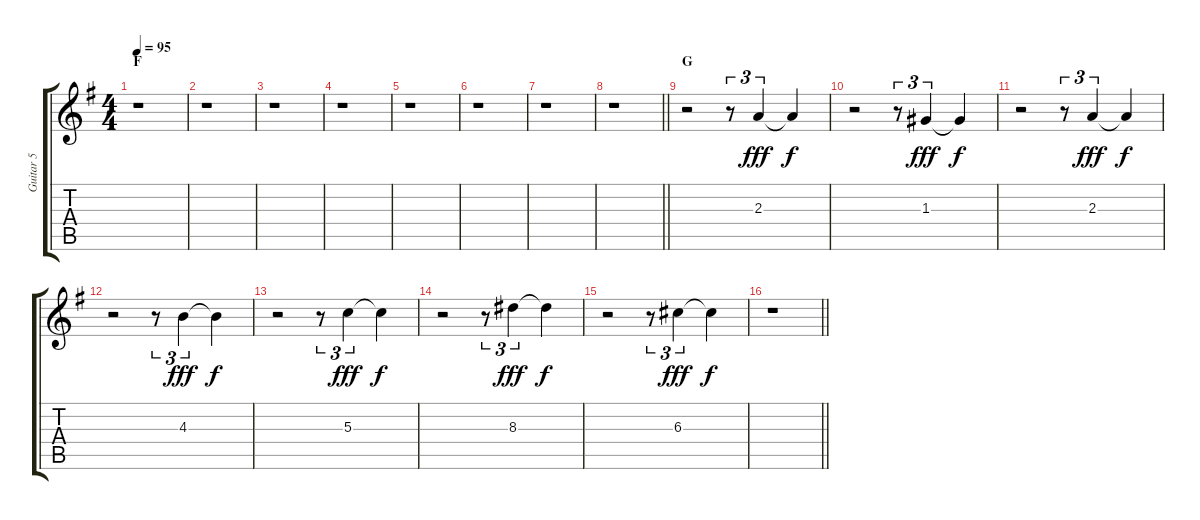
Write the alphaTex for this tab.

\track ("Guitar 5" "Guitar 5") {instrument distortionguitar}
\staff {score tabs}
\tuning (E4 B3 G3 D3 A2 E2) {hide}
\ts (4 4)
\section ("" "F")
\tempo 95
\clef g2
\ks g
r.1{dy fff} |
r.1 |
r.1 |
r.1 |
r.1 |
r.1 |
r.1 |
\barLineRight lightlight
r.1 |
\section ("" "G")
r.2 r.8{tu (3 2)} 2.3.4{tu (3 2)} 2.3{t}.4{dy f} |
r.2 r.8{tu (3 2)} 1.3.4{tu (3 2) dy fff} 1.3{t}.4{dy f} |
r.2 r.8{tu (3 2)} 2.3.4{tu (3 2) dy fff} 2.3{t}.4{dy f} |
r.2 r.8{tu (3 2)} 4.3.4{tu (3 2) dy fff} 4.3{t}.4{dy f} |
r.2 r.8{tu (3 2)} 5.3.4{tu (3 2) dy fff} 5.3{t}.4{dy f} |
r.2 r.8{tu (3 2)} 8.3.4{tu (3 2) dy fff} 8.3{t}.4{dy f} |
r.2 r.8{tu (3 2)} 6.3.4{tu (3 2) dy fff} 6.3{t}.4{dy f} |
\barLineRight lightlight
r.1
